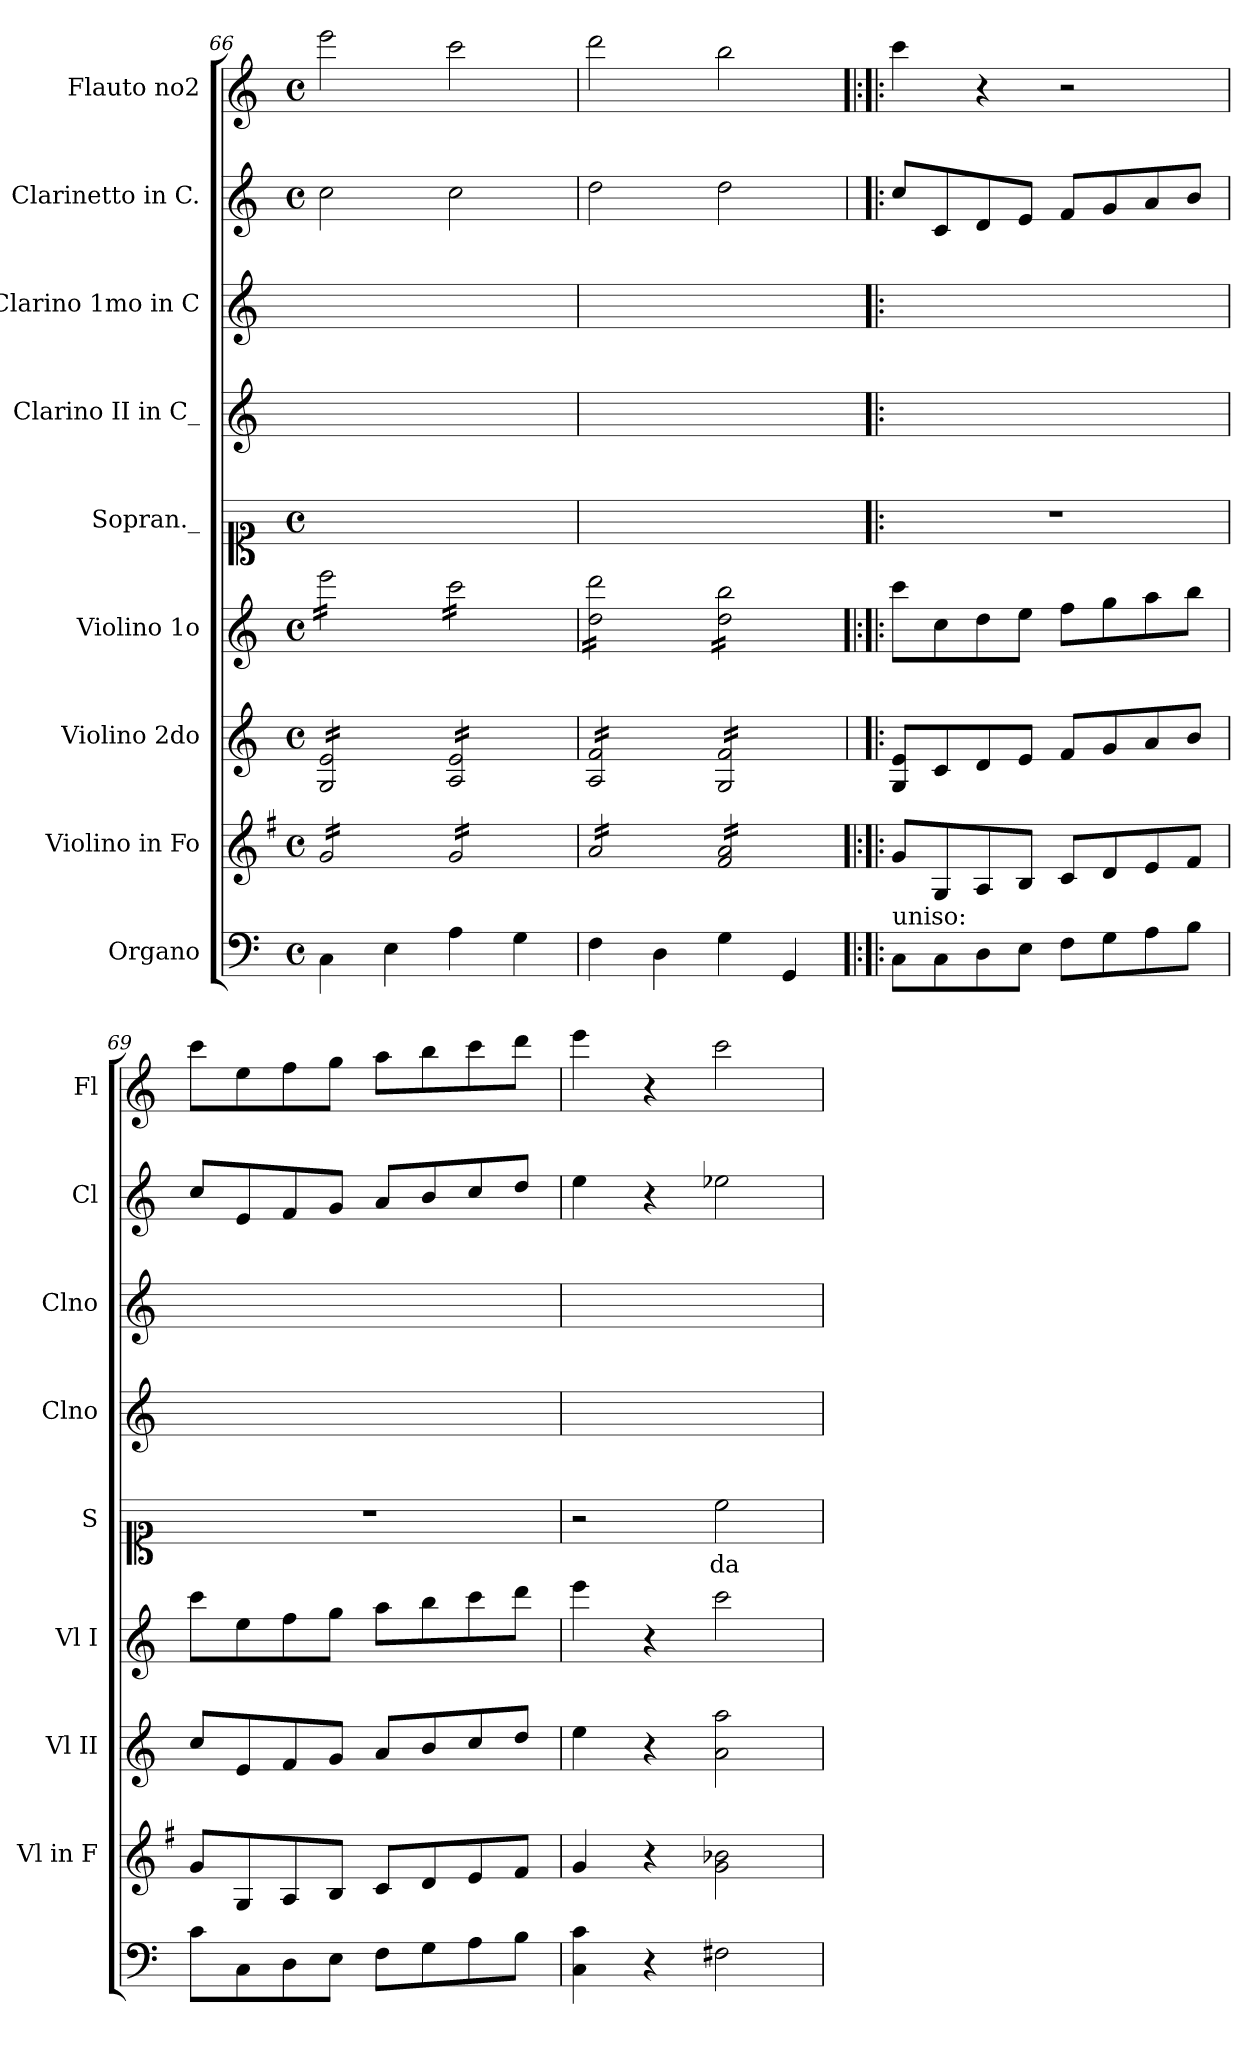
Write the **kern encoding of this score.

**kern	**kern	**kern	**kern	**kern	**text	**kern	**kern	**kern	**kern
*part9	*part8	*part7	*part6	*part5	*part5	*part4	*part3	*part2	*part1
*staff9	*staff8	*staff7	*staff6	*staff5	*staff5	*staff4	*staff3	*staff2	*staff1
*I"Organo	*I"Violino in Fo	*I"Violino 2do	*I"Violino 1o	*I"Sopran._	*	*I"Clarino II in C_	*I"Clarino 1mo in C	*I"Clarinetto in C.	*I"Flauto no2
*	*I'Vl in F	*I'Vl II	*I'Vl I	*I'S	*	*I'Clno	*I'Clno	*I'Cl	*I'Fl
*clefF4	*clefG2	*clefG2	*clefG2	*clefC1	*	*clefG2	*clefG2	*clefG2	*clefG2
*	*ITrd4c7	*	*	*	*	*	*	*	*
*k[]	*k[]	*k[]	*k[]	*k[]	*	*	*	*k[]	*k[]
*M4/4	*M4/4	*M4/4	*M4/4	*M4/4	*	*	*	*M4/4	*M4/4
*met(c)	*met(c)	*met(c)	*met(c)	*met(c)	*	*	*	*met(c)	*met(c)
=66	=66	=66	=66	=66	=66	=66	=66	=66	=66
*	*tremolo	*	*	*	*	*	*	*	*
*	*	*tremolo	*	*	*	*	*	*	*
*	*	*	*tremolo	*	*	*	*	*	*
4C\	16c/LL	16G/ 16e/LL	16eee\LL	1ryy	.	1ryy	1ryy	2cc\	2eee\
.	16c/	16G/ 16e/	16eee\	.	.	.	.	.	.
.	16c/	16G/ 16e/	16eee\	.	.	.	.	.	.
.	16c/	16G/ 16e/	16eee\	.	.	.	.	.	.
4E\	16c/	16G/ 16e/	16eee\	.	.	.	.	.	.
.	16c/	16G/ 16e/	16eee\	.	.	.	.	.	.
.	16c/	16G/ 16e/	16eee\	.	.	.	.	.	.
.	16c/JJ	16G/ 16e/JJ	16eee\JJ	.	.	.	.	.	.
4A\	16c/LL	16A/ 16e/LL	16ccc\LL	.	.	.	.	2cc\	2ccc\
.	16c/	16A/ 16e/	16ccc\	.	.	.	.	.	.
.	16c/	16A/ 16e/	16ccc\	.	.	.	.	.	.
.	16c/	16A/ 16e/	16ccc\	.	.	.	.	.	.
4G\	16c/	16A/ 16e/	16ccc\	.	.	.	.	.	.
.	16c/	16A/ 16e/	16ccc\	.	.	.	.	.	.
.	16c/	16A/ 16e/	16ccc\	.	.	.	.	.	.
.	16c/JJ	16A/ 16e/JJ	16ccc\JJ	.	.	.	.	.	.
=67	=67	=67	=67	=67	=67	=67	=67	=67	=67
4F\	16d/LL	16A/ 16f/LL	16dd\ 16ddd\LL	1ryy	.	1ryy	1ryy	2dd\	2ddd\
.	16d/	16A/ 16f/	16dd\ 16ddd\	.	.	.	.	.	.
.	16d/	16A/ 16f/	16dd\ 16ddd\	.	.	.	.	.	.
.	16d/	16A/ 16f/	16dd\ 16ddd\	.	.	.	.	.	.
4D\	16d/	16A/ 16f/	16dd\ 16ddd\	.	.	.	.	.	.
.	16d/	16A/ 16f/	16dd\ 16ddd\	.	.	.	.	.	.
.	16d/	16A/ 16f/	16dd\ 16ddd\	.	.	.	.	.	.
.	16d/JJ	16A/ 16f/JJ	16dd\ 16ddd\JJ	.	.	.	.	.	.
4G\	16B/ 16d/LL	16G/ 16f/LL	16dd\ 16bb\LL	.	.	.	.	2dd\	2bb\
.	16B/ 16d/	16G/ 16f/	16dd\ 16bb\	.	.	.	.	.	.
.	16B/ 16d/	16G/ 16f/	16dd\ 16bb\	.	.	.	.	.	.
.	16B/ 16d/	16G/ 16f/	16dd\ 16bb\	.	.	.	.	.	.
4GG/	16B/ 16d/	16G/ 16f/	16dd\ 16bb\	.	.	.	.	.	.
.	16B/ 16d/	16G/ 16f/	16dd\ 16bb\	.	.	.	.	.	.
.	16B/ 16d/	16G/ 16f/	16dd\ 16bb\	.	.	.	.	.	.
.	16B/ 16d/JJ	16G/ 16f/JJ	16dd\ 16bb\JJ	.	.	.	.	.	.
*	*	*	*Xtremolo	*	*	*	*	*	*
*	*	*Xtremolo	*	*	*	*	*	*	*
*	*Xtremolo	*	*	*	*	*	*	*	*
=68!|:	=68!|:	=68	=68!|:	=68	=68!|:	=68	=68	=68	=68!|:
!LO:TX:a:t=uniso&colon;	!	!	!	!	!	!	!	!	!
8C\L	8c/L	8G/ 8e/L	8ccc\L	1r	.	1ryy	1ryy	8cc/L	4ccc\
8C\	8C/	8c/	8cc\	.	.	.	.	8c/	.
8D\	8D/	8d/	8dd\	.	.	.	.	8d/	4r
8E\J	8E/J	8e/J	8ee\J	.	.	.	.	8e/J	.
8F\L	8F/L	8f/L	8ff\L	.	.	.	.	8f/L	2r
8G\	8G/	8g/	8gg\	.	.	.	.	8g/	.
8A\	8A/	8a/	8aa\	.	.	.	.	8a/	.
8B\J	8B/J	8b/J	8bb\J	.	.	.	.	8b/J	.
=69	=69	=69	=69	=69	=69	=69	=69	=69	=69
8c\L	8c/L	8cc/L	8ccc\L	1r	.	1ryy	1ryy	8cc/L	8ccc\L
8C\	8C/	8e/	8ee\	.	.	.	.	8e/	8ee\
8D\	8D/	8f/	8ff\	.	.	.	.	8f/	8ff\
8E\J	8E/J	8g/J	8gg\J	.	.	.	.	8g/J	8gg\J
8F\L	8F/L	8a/L	8aa\L	.	.	.	.	8a/L	8aa\L
8G\	8G/	8b/	8bb\	.	.	.	.	8b/	8bb\
8A\	8A/	8cc/	8ccc\	.	.	.	.	8cc/	8ccc\
8B\J	8B/J	8dd/J	8ddd\J	.	.	.	.	8dd/J	8ddd\J
=70	=70	=70	=70	=70	=70	=70	=70	=70	=70
4C\ 4c\	4c/	4ee\	4eee\	2r	.	1ryy	1ryy	4ee\	4eee\
4r	4r	4r	4r	.	.	.	.	4r	4r
2F#X\	2c\ 2e-X\	2a\ 2aa\	2ccc\	2cc\	da	.	.	2ee-X\	2ccc\
=	=	=	=	=	=	=	=	=	=
*-	*-	*-	*-	*-	*-	*-	*-	*-	*-
